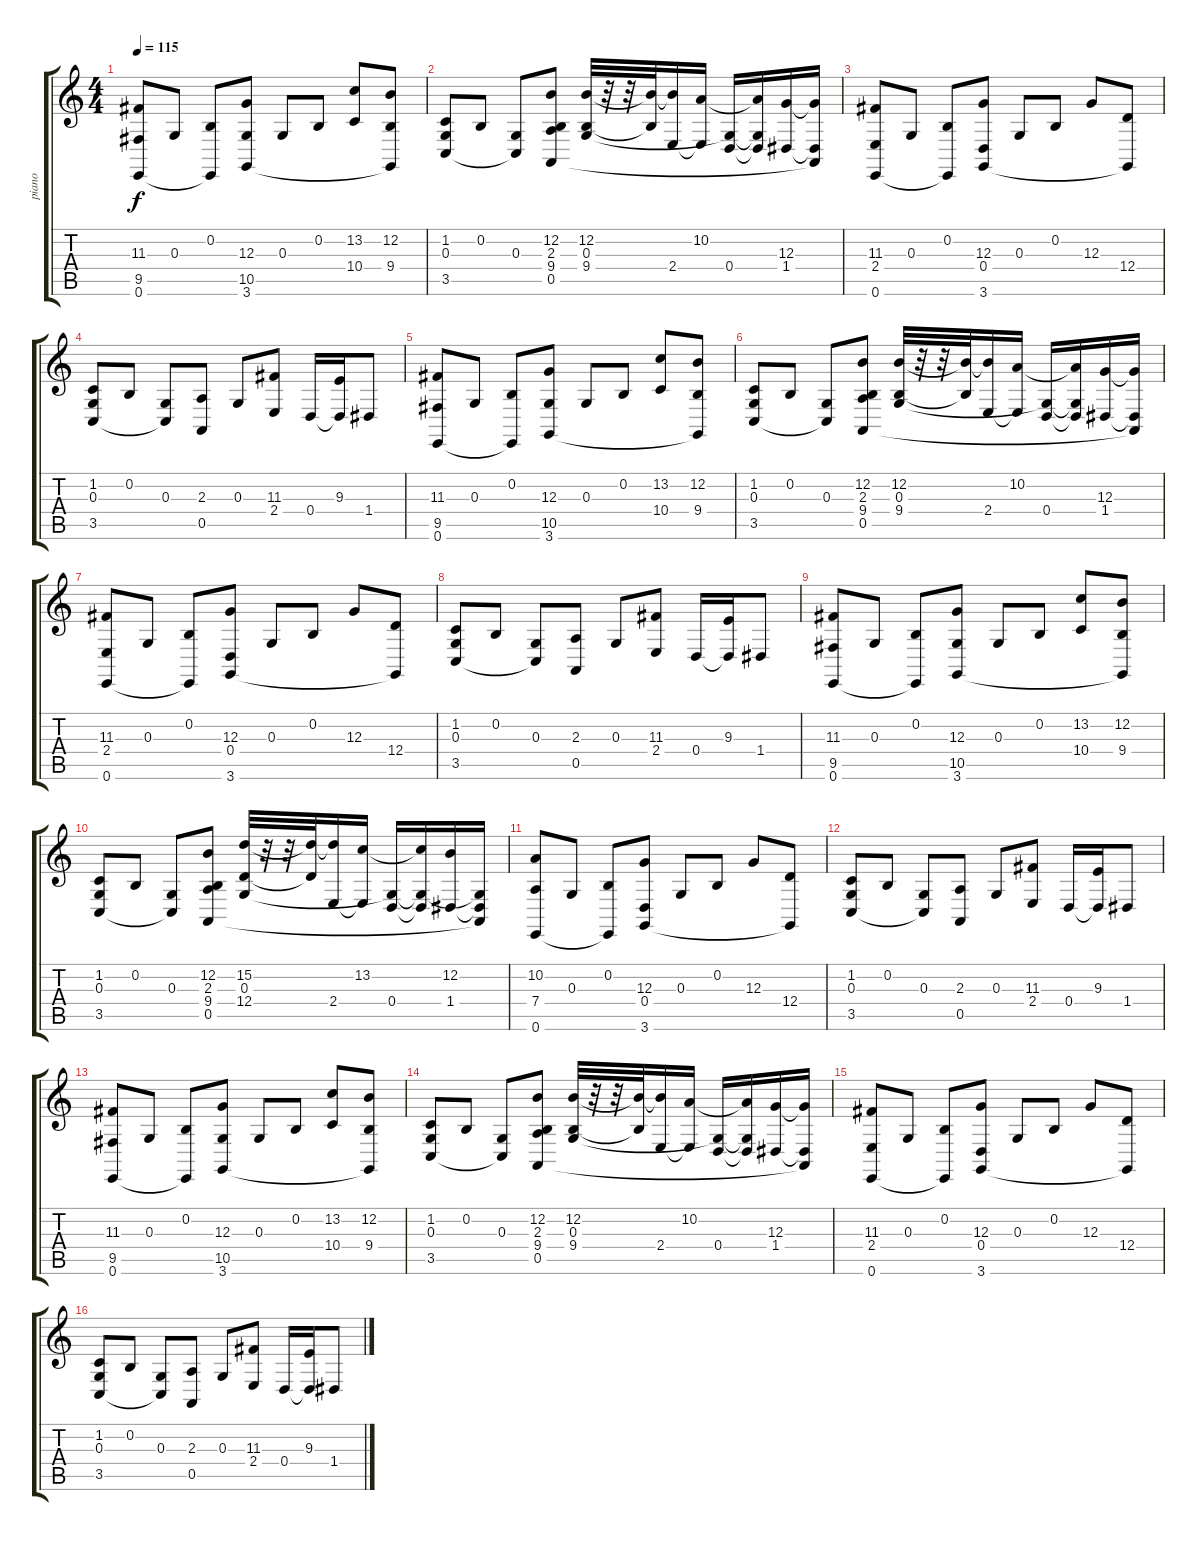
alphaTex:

\track ("piano" "piano") {instrument electricpiano2}
\staff {score tabs}
\tuning (E4 B3 G3 D3 A2 E2) {hide}
\ts (4 4)
\tempo 115
\clef g2
\ks c
(11.3 9.5 0.6).8{dy f} 0.3.8 (0.2 0.6{t}).8 (12.3 10.5 3.6).8 0.3.8 0.2.8 (13.2 10.4).8 (12.2 9.4 3.6{t}).8 |
(1.2 0.3 3.5).8 0.2.8 (0.3 3.5{t}).8 (12.2 2.3 9.4 0.5).8 (12.2 0.3 9.4).32 r.32 r.32 (12.2{t} 9.4{t}).32 (12.2{t} 2.4).16 (10.2 2.4{t}).16 (0.3{t} 0.4).16 (10.2{t} 0.3{t} 0.4{t}).16 (12.3 1.4).16 (12.3{t} 1.4{t} 0.5{t}).16 |
(11.3 2.4 0.6).8 0.3.8 (0.2 0.6{t}).8 (12.3 0.4 3.6).8 0.3.8 0.2.8 12.3.8 (12.4 3.6{t}).8 |
(1.2 0.3 3.5).8 0.2.8 (0.3 3.5{t}).8 (2.3 0.5).8 0.3.8 (11.3 2.4).8 0.4.16 (9.3 0.4{t}).16 1.4.8 |
(11.3 9.5 0.6).8 0.3.8 (0.2 0.6{t}).8 (12.3 10.5 3.6).8 0.3.8 0.2.8 (13.2 10.4).8 (12.2 9.4 3.6{t}).8 |
(1.2 0.3 3.5).8 0.2.8 (0.3 3.5{t}).8 (12.2 2.3 9.4 0.5).8 (12.2 0.3 9.4).32 r.32 r.32 (12.2{t} 9.4{t}).32 (12.2{t} 2.4).16 (10.2 2.4{t}).16 (0.3{t} 0.4).16 (10.2{t} 0.3{t} 0.4{t}).16 (12.3 1.4).16 (12.3{t} 1.4{t} 0.5{t}).16 |
(11.3 2.4 0.6).8 0.3.8 (0.2 0.6{t}).8 (12.3 0.4 3.6).8 0.3.8 0.2.8 12.3.8 (12.4 3.6{t}).8 |
(1.2 0.3 3.5).8 0.2.8 (0.3 3.5{t}).8 (2.3 0.5).8 0.3.8 (11.3 2.4).8 0.4.16 (9.3 0.4{t}).16 1.4.8 |
(11.3 9.5 0.6).8 0.3.8 (0.2 0.6{t}).8 (12.3 10.5 3.6).8 0.3.8 0.2.8 (13.2 10.4).8 (12.2 9.4 3.6{t}).8 |
(1.2 0.3 3.5).8 0.2.8 (0.3 3.5{t}).8 (12.2 2.3 9.4 0.5).8 (15.2 0.3 12.4).32 r.32 r.32 (15.2{t} 12.4{t}).32 (15.2{t} 2.4).16 (13.2 2.4{t}).16 (0.3{t} 0.4).16 (13.2{t} 0.3{t} 0.4{t}).16 (12.2 1.4).16 (0.3{t} 1.4{t} 0.5{t}).16 |
(10.2 7.4 0.6).8 0.3.8 (0.2 0.6{t}).8 (12.3 0.4 3.6).8 0.3.8 0.2.8 12.3.8 (12.4 3.6{t}).8 |
(1.2 0.3 3.5).8 0.2.8 (0.3 3.5{t}).8 (2.3 0.5).8 0.3.8 (11.3 2.4).8 0.4.16 (9.3 0.4{t}).16 1.4.8 |
(11.3 9.5 0.6).8 0.3.8 (0.2 0.6{t}).8 (12.3 10.5 3.6).8 0.3.8 0.2.8 (13.2 10.4).8 (12.2 9.4 3.6{t}).8 |
(1.2 0.3 3.5).8 0.2.8 (0.3 3.5{t}).8 (12.2 2.3 9.4 0.5).8 (12.2 0.3 9.4).32 r.32 r.32 (12.2{t} 9.4{t}).32 (12.2{t} 2.4).16 (10.2 2.4{t}).16 (0.3{t} 0.4).16 (10.2{t} 0.3{t} 0.4{t}).16 (12.3 1.4).16 (12.3{t} 1.4{t} 0.5{t}).16 |
(11.3 2.4 0.6).8 0.3.8 (0.2 0.6{t}).8 (12.3 0.4 3.6).8 0.3.8 0.2.8 12.3.8 (12.4 3.6{t}).8 |
(1.2 0.3 3.5).8 0.2.8 (0.3 3.5{t}).8 (2.3 0.5).8 0.3.8 (11.3 2.4).8 0.4.16 (9.3 0.4{t}).16 1.4.8
